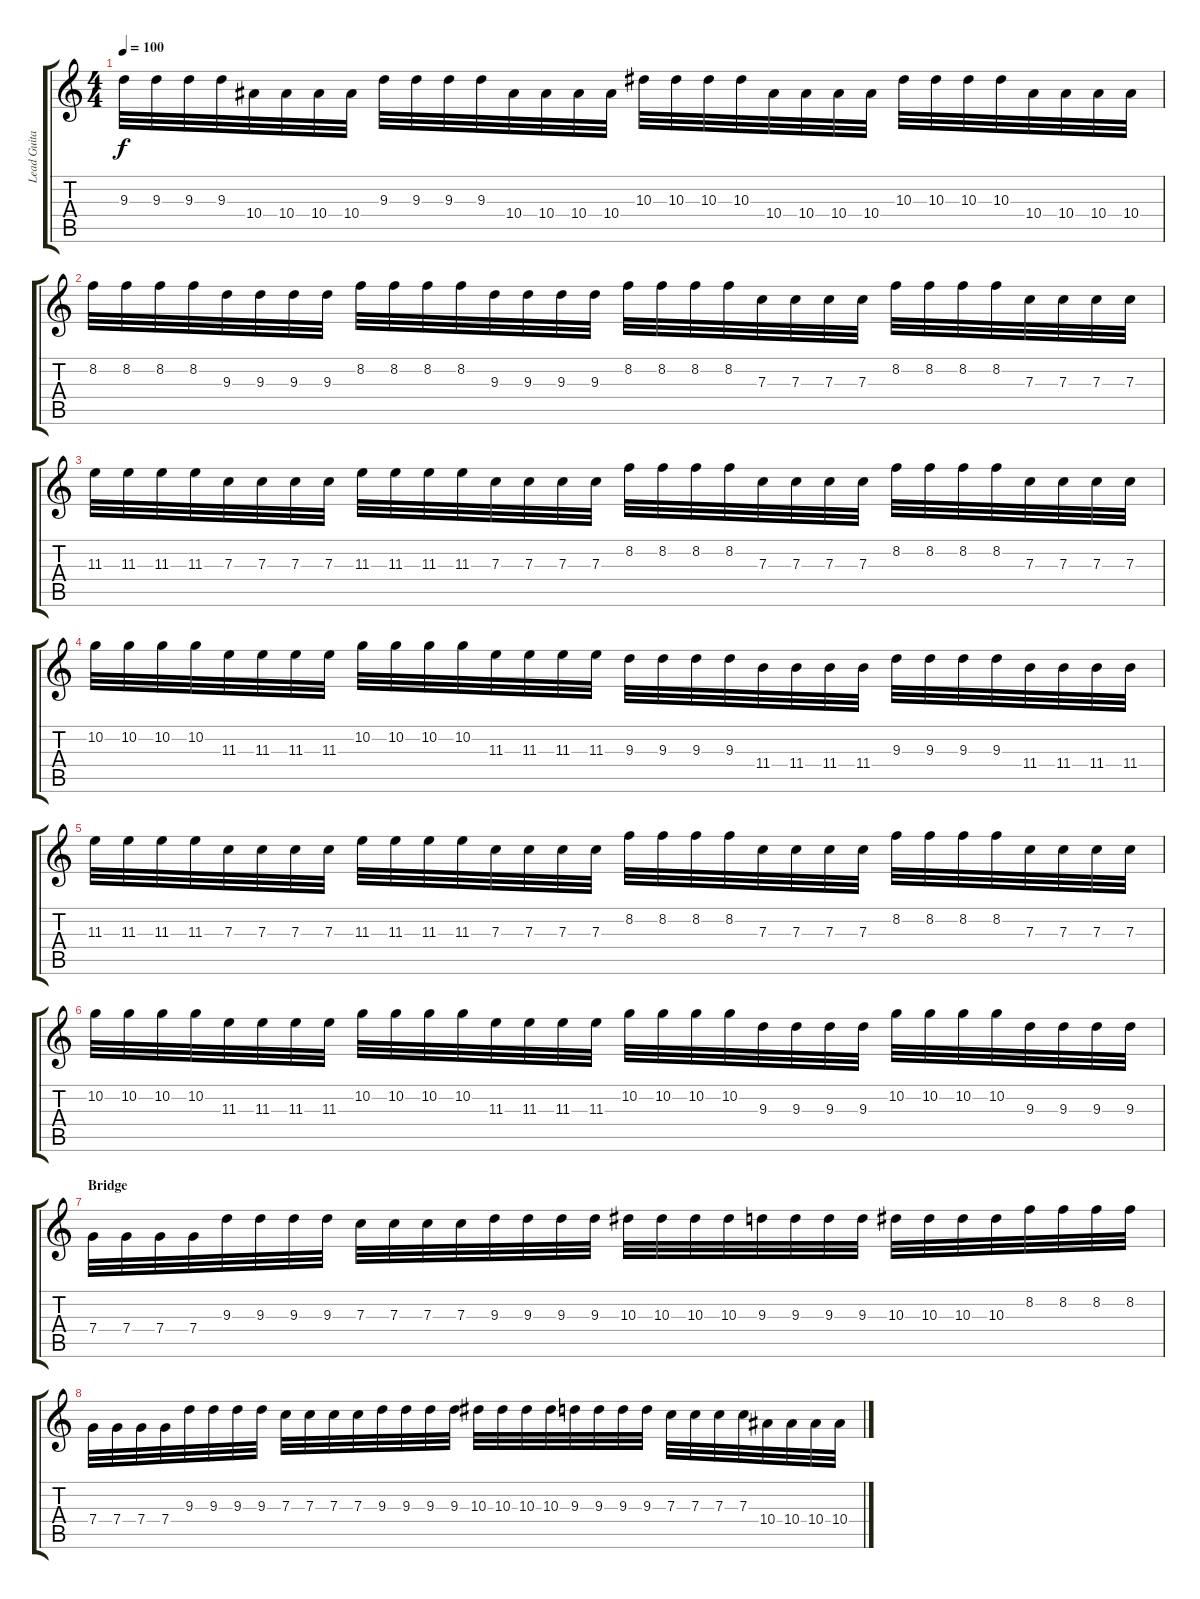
\track ("Lead Guitar (Right track)" "Lead Guita") {instrument distortionguitar}
\staff {score tabs}
\tuning (D4 A3 F3 C3 G2 D2) {hide}
\ts (4 4)
\tempo 100
\clef g2
\ks c
9.3.32{dy f} 9.3.32 9.3.32 9.3.32 10.4.32 10.4.32 10.4.32 10.4.32 9.3.32 9.3.32 9.3.32 9.3.32 10.4.32 10.4.32 10.4.32 10.4.32 10.3.32 10.3.32 10.3.32 10.3.32 10.4.32 10.4.32 10.4.32 10.4.32 10.3.32 10.3.32 10.3.32 10.3.32 10.4.32 10.4.32 10.4.32 10.4.32 |
8.2.32 8.2.32 8.2.32 8.2.32 9.3.32 9.3.32 9.3.32 9.3.32 8.2.32 8.2.32 8.2.32 8.2.32 9.3.32 9.3.32 9.3.32 9.3.32 8.2.32 8.2.32 8.2.32 8.2.32 7.3.32 7.3.32 7.3.32 7.3.32 8.2.32 8.2.32 8.2.32 8.2.32 7.3.32 7.3.32 7.3.32 7.3.32 |
11.3.32 11.3.32 11.3.32 11.3.32 7.3.32 7.3.32 7.3.32 7.3.32 11.3.32 11.3.32 11.3.32 11.3.32 7.3.32 7.3.32 7.3.32 7.3.32 8.2.32 8.2.32 8.2.32 8.2.32 7.3.32 7.3.32 7.3.32 7.3.32 8.2.32 8.2.32 8.2.32 8.2.32 7.3.32 7.3.32 7.3.32 7.3.32 |
10.2.32 10.2.32 10.2.32 10.2.32 11.3.32 11.3.32 11.3.32 11.3.32 10.2.32 10.2.32 10.2.32 10.2.32 11.3.32 11.3.32 11.3.32 11.3.32 9.3.32 9.3.32 9.3.32 9.3.32 11.4.32 11.4.32 11.4.32 11.4.32 9.3.32 9.3.32 9.3.32 9.3.32 11.4.32 11.4.32 11.4.32 11.4.32 |
11.3.32 11.3.32 11.3.32 11.3.32 7.3.32 7.3.32 7.3.32 7.3.32 11.3.32 11.3.32 11.3.32 11.3.32 7.3.32 7.3.32 7.3.32 7.3.32 8.2.32 8.2.32 8.2.32 8.2.32 7.3.32 7.3.32 7.3.32 7.3.32 8.2.32 8.2.32 8.2.32 8.2.32 7.3.32 7.3.32 7.3.32 7.3.32 |
10.2.32 10.2.32 10.2.32 10.2.32 11.3.32 11.3.32 11.3.32 11.3.32 10.2.32 10.2.32 10.2.32 10.2.32 11.3.32 11.3.32 11.3.32 11.3.32 10.2.32 10.2.32 10.2.32 10.2.32 9.3.32 9.3.32 9.3.32 9.3.32 10.2.32 10.2.32 10.2.32 10.2.32 9.3.32 9.3.32 9.3.32 9.3.32 |
\section ("" "Bridge")
7.4.32 7.4.32 7.4.32 7.4.32 9.3.32 9.3.32 9.3.32 9.3.32 7.3.32 7.3.32 7.3.32 7.3.32 9.3.32 9.3.32 9.3.32 9.3.32 10.3.32 10.3.32 10.3.32 10.3.32 9.3.32 9.3.32 9.3.32 9.3.32 10.3.32 10.3.32 10.3.32 10.3.32 8.2.32 8.2.32 8.2.32 8.2.32 |
7.4.32 7.4.32 7.4.32 7.4.32 9.3.32 9.3.32 9.3.32 9.3.32 7.3.32 7.3.32 7.3.32 7.3.32 9.3.32 9.3.32 9.3.32 9.3.32 10.3.32 10.3.32 10.3.32 10.3.32 9.3.32 9.3.32 9.3.32 9.3.32 7.3.32 7.3.32 7.3.32 7.3.32 10.4.32 10.4.32 10.4.32 10.4.32
